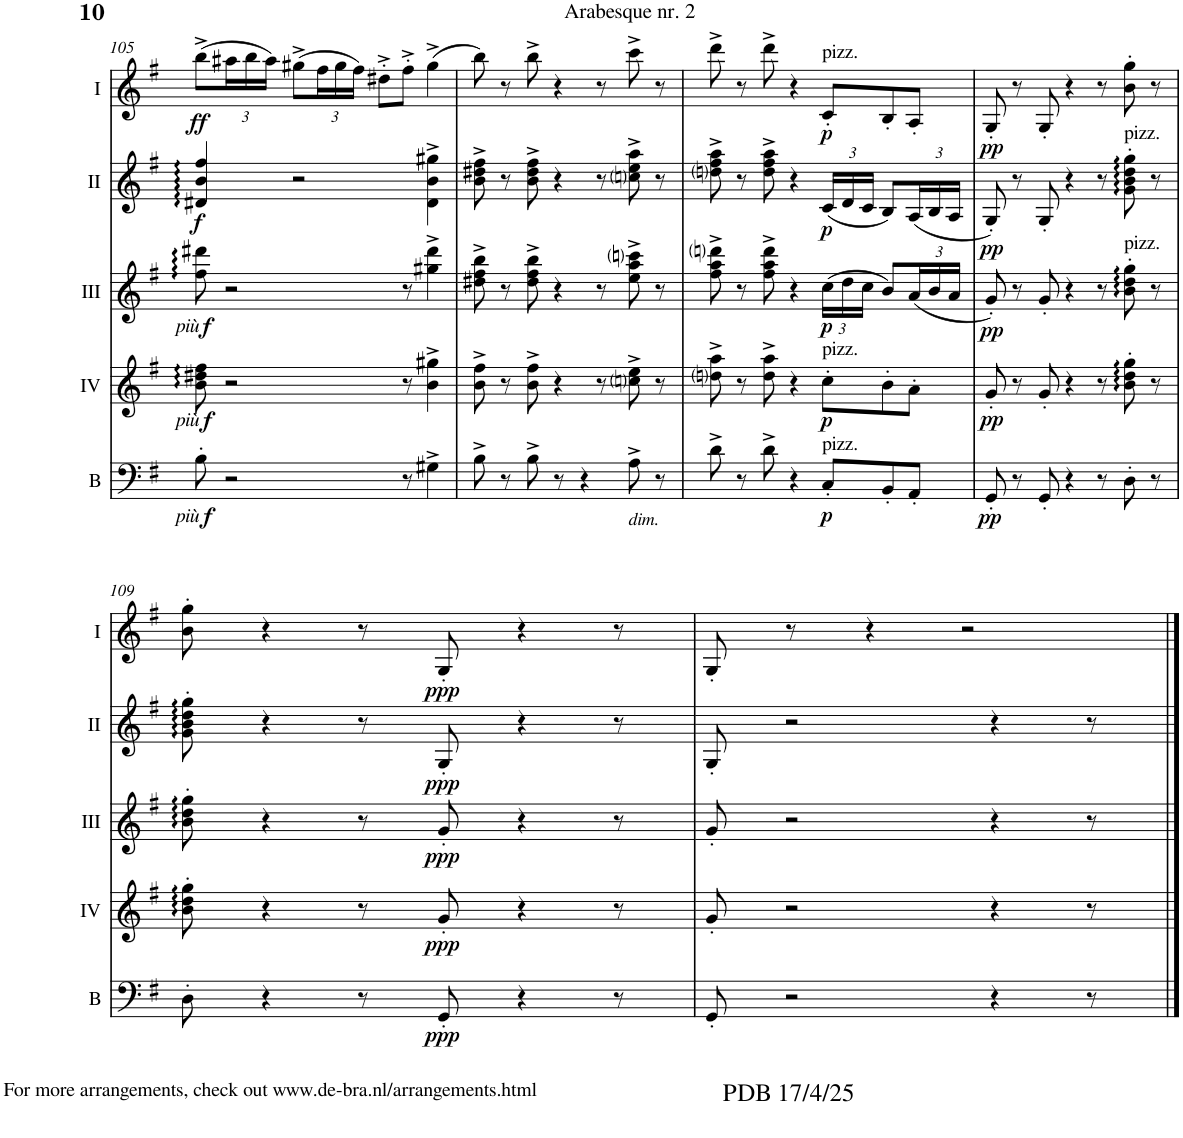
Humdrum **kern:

**kern	**dynam	**kern	**dynam	**kern	**dynam	**kern	**dynam	**kern	**dynam
*part5	*part5	*part4	*part4	*part3	*part3	*part2	*part2	*part1	*part1
*staff5	*staff5	*staff4	*staff4	*staff3	*staff3	*staff2	*staff2	*staff1	*staff1
*I"Bass	*	*I"Acc. 4	*	*I"Acc. 3	*	*I"Acc. 2	*	*I"Acc. 1	*
*I'B	*	*	*	*	*	*	*	*	*
!!LO:PB:g=z
*clefF4	*	*clefG2	*	*clefG2	*	*clefG2	*	*clefG2	*
*Trd7c12	*	*Trd7c12	*	*Trd7c12	*	*	*	*	*
*k[f#]	*	*k[f#]	*	*k[f#]	*	*k[f#]	*	*k[f#]	*
*M4/4	*	*M4/4	*	*M4/4	*	*M4/4	*	*M4/4	*
=105	=105	=105	=105	=105	=105	=105	=105	=105	=105
!	!	!	!	!LO:TX:b:i:t=più	!	!	!	!	!
!	!	!LO:TX:b:i:t=più	!	!	!	!	!	!	!
!LO:TX:b:i:t=più	!	!	!	!	!	!	!	!	!
!	!	!	!LO:DY:b	!	!LO:DY:b	!	!LO:DY:b	!	!LO:DY:b
8B'\	.	8b\ 8dd#X\ 8ff#\	f	8ff#\ 8ddd#X\	f	4d#X/ 4b/ 4ff#/	f	(8bb^\L	ff
*	*	*	*	*	*	*	*	*Xbrackettup	*
!	!LO:DY:b	!	!	!	!	!	!	!	!
2r	f	2r	.	2r	.	.	.	24aa#X\L	.
.	.	.	.	.	.	.	.	24bb\	.
.	.	.	.	.	.	.	.	24aa#\JJ)	.
.	.	.	.	.	.	2r	.	(8gg#X^\L	.
.	.	.	.	.	.	.	.	24ff#\L	.
.	.	.	.	.	.	.	.	24gg#\	.
.	.	.	.	.	.	.	.	24ff#\JJ)	.
.	.	.	.	.	.	.	.	8dd#X'^\L	.
8r	.	8r	.	8r	.	.	.	8ff#'^\J	.
4G#X^\	.	4b\^ 4gg#X\^	.	4gg#X\^ 4ddd#\^	.	4d#\^ 4b\^ 4gg#X\^	.	(4gg#^\	.
=106	=106	=106	=106	=106	=106	=106	=106	=106	=106
8B^\	.	8b\^ 8ff#\^	.	8dd#X\^ 8ff#\^ 8bb\^	.	8b\^ 8dd#X\^ 8ff#\^	.	8bb\)	.
8r	.	8r	.	8r	.	8r	.	8r	.
8B^\	.	8b\^ 8ff#\^	.	8dd#\^ 8ff#\^ 8bb\^	.	8b\^ 8dd#\^ 8ff#\^	.	8bb^\	.
8r	.	4r	.	4r	.	4r	.	4r	.
4r	.	.	.	.	.	.	.	.	.
.	.	8r	.	8r	.	8r	.	8r	.
!LO:TX:b:i:t=dim.	!	!	!	!	!	!	!	!	!
8A^\	.	8ccni\^ 8ee\^	.	8ee\^ 8aa\^ 8cccni\^	.	8ccni\^ 8ee\^ 8aa\^	.	8ccc^\	.
8r	.	8r	.	8r	.	8r	.	8r	.
=107	=107	=107	=107	=107	=107	=107	=107	=107	=107
8d^\	.	8ddni\^ 8aa\^	.	8ff#\^ 8aa\^ 8dddni\^	.	8ddni\^ 8ff#\^ 8aa\^	.	8ddd^\	.
8r	.	8r	.	8r	.	8r	.	8r	.
8d^\	.	8dd\^ 8aa\^	.	8ff#\^ 8aa\^ 8ddd\^	.	8dd\^ 8ff#\^ 8aa\^	.	8ddd^\	.
4r	.	4r	.	4r	.	4r	.	4r	.
*	*	*	*	*Xbrackettup	*	*Xbrackettup	*	*	*
!	!	!	!	!	!	!	!	!LO:TX:a:t=pizz.	!
!	!	!LO:TX:a:t=pizz.	!	!	!	!	!	!	!
!LO:TX:a:t=pizz.	!	!	!	!	!	!	!	!	!
!	!LO:DY:b	!	!LO:DY:b	!	!LO:DY:b	!	!LO:DY:b	!	!LO:DY:b
8C'/L	p	8cc'\L	p	(24cc\LL	p	(24c/LL	p	8c'/L	p
.	.	.	.	24dd\	.	24d/	.	.	.
.	.	.	.	24cc\JJ	.	24c/JJ	.	.	.
8BB'/	.	8b'\	.	8b/L)	.	8B/L)	.	8B'/	.
8AA'/J	.	8a'\J	.	(24a/L	.	(24A/L	.	8A'/J	.
.	.	.	.	24b/	.	24B/	.	.	.
.	.	.	.	24a/JJ	.	24A/JJ	.	.	.
=108	=108	=108	=108	=108	=108	=108	=108	=108	=108
!	!LO:DY:b	!	!LO:DY:b	!	!LO:DY:b	!	!LO:DY:b	!	!LO:DY:b
8GG'/	pp	8g'/	pp	8g'/)	pp	8G'/)	pp	8G'/	pp
8r	.	8r	.	8r	.	8r	.	8r	.
8GG'/	.	8g'/	.	8g'/	.	8G'/	.	8G'/	.
4r	.	4r	.	4r	.	4r	.	4r	.
8r	.	8r	.	8r	.	8r	.	8r	.
!	!	!	!	!	!	!LO:TX:a:t=pizz.	!	!	!
!	!	!	!	!LO:TX:a:t=pizz.	!	!	!	!	!
8D'\	.	8b\' 8dd\' 8gg\'	.	8b\' 8dd\' 8gg\'	.	8g\' 8b\' 8dd\' 8gg\'	.	8b\' 8gg\'	.
8r	.	8r	.	8r	.	8r	.	8r	.
!!LO:LB:g=z
=109	=109	=109	=109	=109	=109	=109	=109	=109	=109
8D'\	.	8b\' 8dd\' 8gg\'	.	8b\' 8dd\' 8gg\'	.	8g\' 8b\' 8dd\' 8gg\'	.	8b\' 8gg\'	.
4r	.	4r	.	4r	.	4r	.	4r	.
8r	.	8r	.	8r	.	8r	.	8r	.
!	!LO:DY:b	!	!LO:DY:b	!	!LO:DY:b	!	!LO:DY:b	!	!LO:DY:b
8GG'/	ppp	8g'/	ppp	8g'/	ppp	8G'/	ppp	8G'/	ppp
4r	.	4r	.	4r	.	4r	.	4r	.
8r	.	8r	.	8r	.	8r	.	8r	.
=110	=110	=110	=110	=110	=110	=110	=110	=110	=110
!	!	!	!	!	!	!	!	!LO:TX:b:t=PDB 17/4/25	!
!	!	!	!	!	!	!	!	!LO:TX:b:t=For more arrangements, check out www.de-bra.nl/arrangements.html	!
8GG'/	.	8g'/	.	8g'/	.	8G'/	.	8G'/	.
2r	.	2r	.	2r	.	2r	.	8r	.
.	.	.	.	.	.	.	.	4r	.
.	.	.	.	.	.	.	.	2r	.
4r	.	4r	.	4r	.	4r	.	.	.
8r	.	8r	.	8r	.	8r	.	.	.
==	==	==	==	==	==	==	==	==	==
*-	*-	*-	*-	*-	*-	*-	*-	*-	*-
